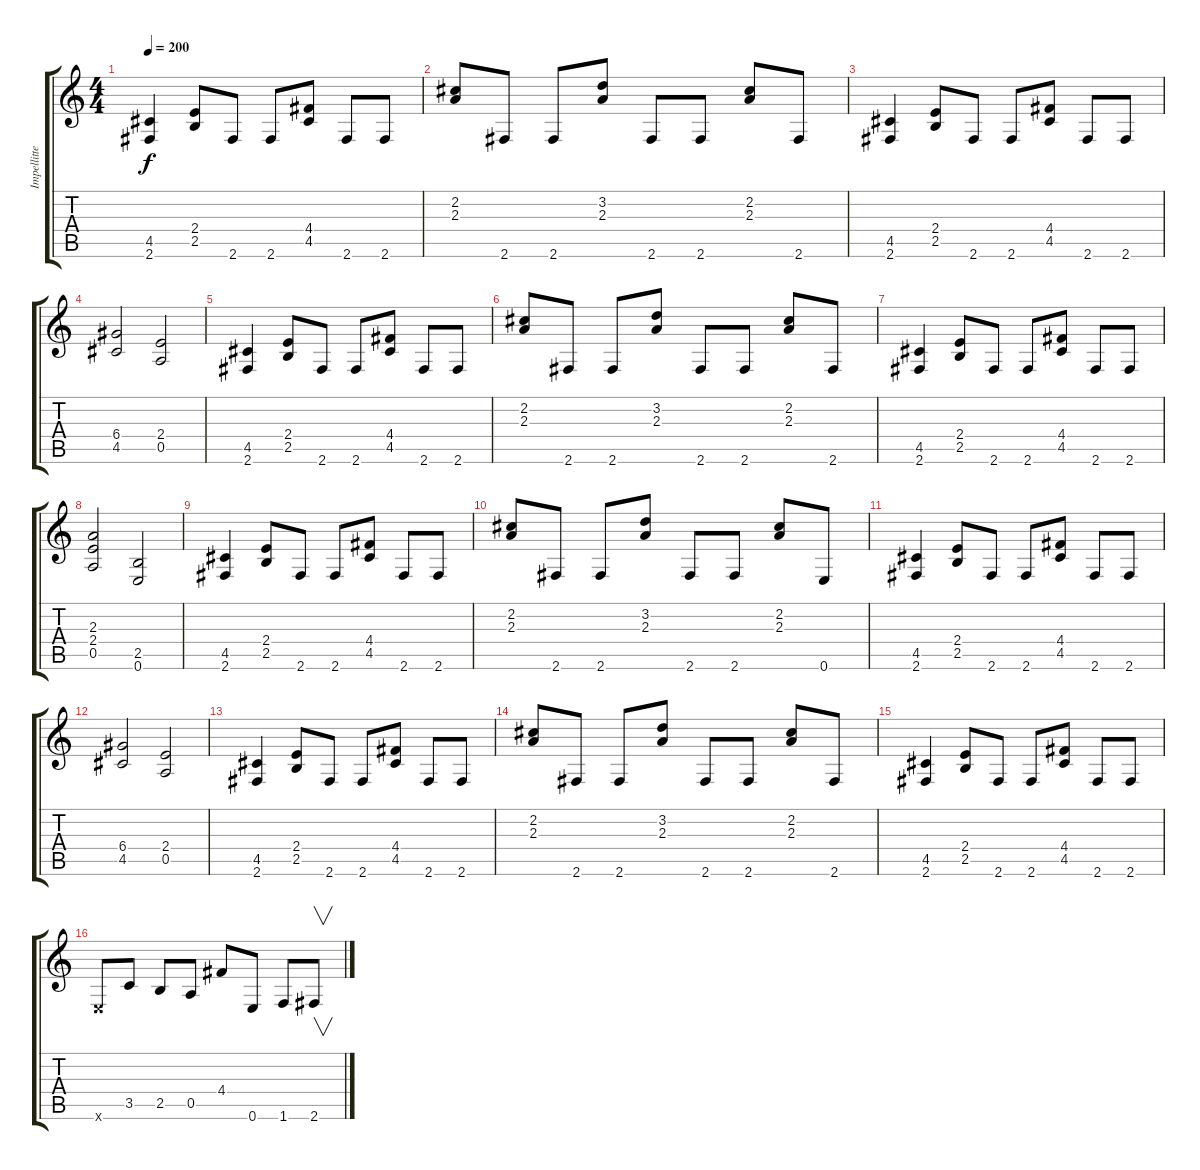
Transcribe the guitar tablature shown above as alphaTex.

\track ("Impellitteri" "Impellitte") {instrument overdrivenguitar}
\staff {score tabs}
\tuning (E4 B3 G3 D3 A2 E2) {hide}
\ts (4 4)
\tempo 200
\clef g2
\ks c
(4.5 2.6).4{dy f} (2.4 2.5).8 2.6.8 2.6.8 (4.4 4.5).8 2.6.8 2.6.8 |
(2.2 2.3).8 2.6.8 2.6.8 (3.2 2.3).8 2.6.8 2.6.8 (2.2 2.3).8 2.6.8 |
(4.5 2.6).4 (2.4 2.5).8 2.6.8 2.6.8 (4.4 4.5).8 2.6.8 2.6.8 |
(6.4 4.5).2 (2.4 0.5).2 |
(4.5 2.6).4 (2.4 2.5).8 2.6.8 2.6.8 (4.4 4.5).8 2.6.8 2.6.8 |
(2.2 2.3).8 2.6.8 2.6.8 (3.2 2.3).8 2.6.8 2.6.8 (2.2 2.3).8 2.6.8 |
(4.5 2.6).4 (2.4 2.5).8 2.6.8 2.6.8 (4.4 4.5).8 2.6.8 2.6.8 |
(2.3 2.4 0.5).2 (2.5 0.6).2 |
(4.5 2.6).4 (2.4 2.5).8 2.6.8 2.6.8 (4.4 4.5).8 2.6.8 2.6.8 |
(2.2 2.3).8 2.6.8 2.6.8 (3.2 2.3).8 2.6.8 2.6.8 (2.2 2.3).8 0.6.8 |
(4.5 2.6).4 (2.4 2.5).8 2.6.8 2.6.8 (4.4 4.5).8 2.6.8 2.6.8 |
(6.4 4.5).2 (2.4 0.5).2 |
(4.5 2.6).4 (2.4 2.5).8 2.6.8 2.6.8 (4.4 4.5).8 2.6.8 2.6.8 |
(2.2 2.3).8 2.6.8 2.6.8 (3.2 2.3).8 2.6.8 2.6.8 (2.2 2.3).8 2.6.8 |
(4.5 2.6).4 (2.4 2.5).8 2.6.8 2.6.8 (4.4 4.5).8 2.6.8 2.6.8 |
0.6{x}.8 3.5.8 2.5.8 0.5.8 4.4.8 0.6.8 1.6.8 2.6.8{v}
